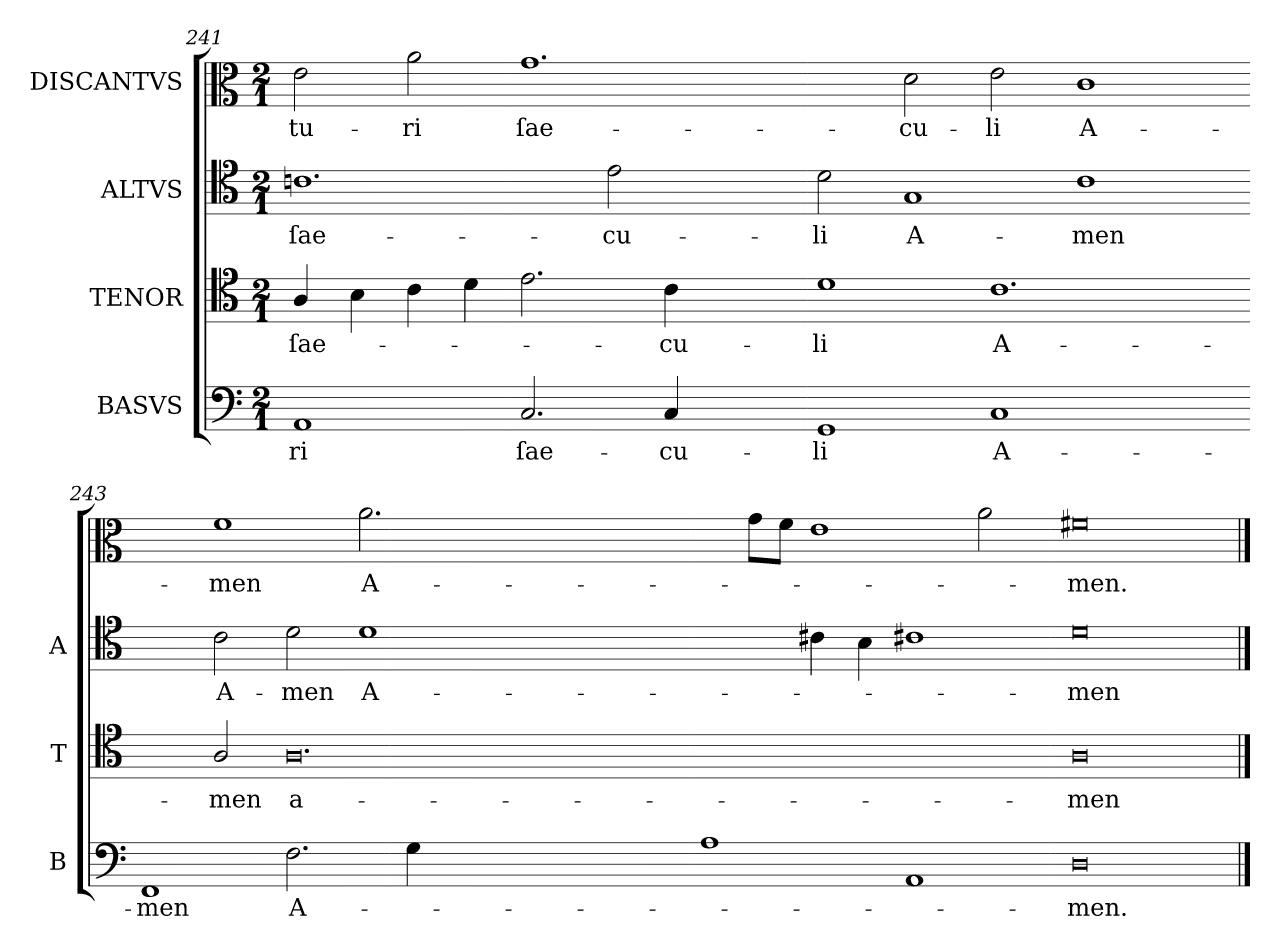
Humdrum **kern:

**kern	**text	**kern	**text	**kern	**text	**kern	**text
*part4	*part4	*part3	*part3	*part2	*part2	*part1	*part1
*staff4	*staff4	*staff3	*staff3	*staff2	*staff2	*staff1	*staff1
*I"BASVS	*	*I"TENOR	*	*I"ALTVS	*	*I"DISCANTVS	*
*I'B	*	*I'T	*	*I'A	*	*	*
*clefF4	*	*clefC4	*	*clefC4	*	*clefC3	*
*k[]	*	*k[]	*	*k[]	*	*k[]	*
*M2/1	*	*M2/1	*	*M2/1	*	*M2/1	*
=241	=241	=241	=241	=241	=241	=241	=241
1AA/	-ri	4A/	ſae-	1.cn\	ſae-	2e\	-tu-
.	.	4B\	.	.	.	.	.
.	.	4c\	.	.	.	2a\	-ri
.	.	4d\	.	.	.	.	.
2.C/	ſae-	2.e\	.	.	.	1.g\	ſae-
.	.	.	.	2e\	-cu-	.	.
4C/	-cu-	4c\	-cu-	.	.	.	.
2ryy	.	2ryy	.	2ryy	.	.	.
=242-	=242-	=242-	=242-	=242-	=242-	=242-	=242-
1GG/	-li	1d\	-li	2d\	-li	2ryy	.
.	.	.	.	1G/	A-	2d\	-cu-
1C/	A-	1.c\	A-	.	.	2e\	-li
.	.	.	.	1c\	-men	1c\	A-
2ryy	.	.	.	.	.	.	.
=243-	=243-	=243-	=243-	=243-	=243-	=243-	=243-
1FF/	-men	2ryy	.	2ryy	.	2ryy	.
.	.	2A/	-men	2c\	A-	1f\	-men
2.F\	A-	0.A\	a-	2d\	-men	.	.
.	.	.	.	1d\	A-	2.a\	A-
4G\	.	.	.	.	.	.	.
0ryy	.	.	.	.	.	.	.
.	.	.	.	.	.	1..ryy	.
.	.	.	.	1.ryy	.	.	.
=244-	=244-	=244-	=244-	=244-	=244-	=244-	=244-
1A\	.	0ryy	.	2ryy	.	4ryy	.
.	.	.	.	.	.	8g\L	.
.	.	.	.	.	.	8f\J	.
.	.	.	.	4c#X\	.	1e\	.
.	.	.	.	4B\	.	.	.
1AA/	.	.	.	1c#X\	.	.	.
.	.	.	.	.	.	2a\	.
=245-	=245-	=245-	=245-	=245-	=245-	=245-	=245-
0D\	-men.	0A\	-men	0d\	-men	0f#X\	-men.
==	==	==	==	==	==	==	==
*-	*-	*-	*-	*-	*-	*-	*-
